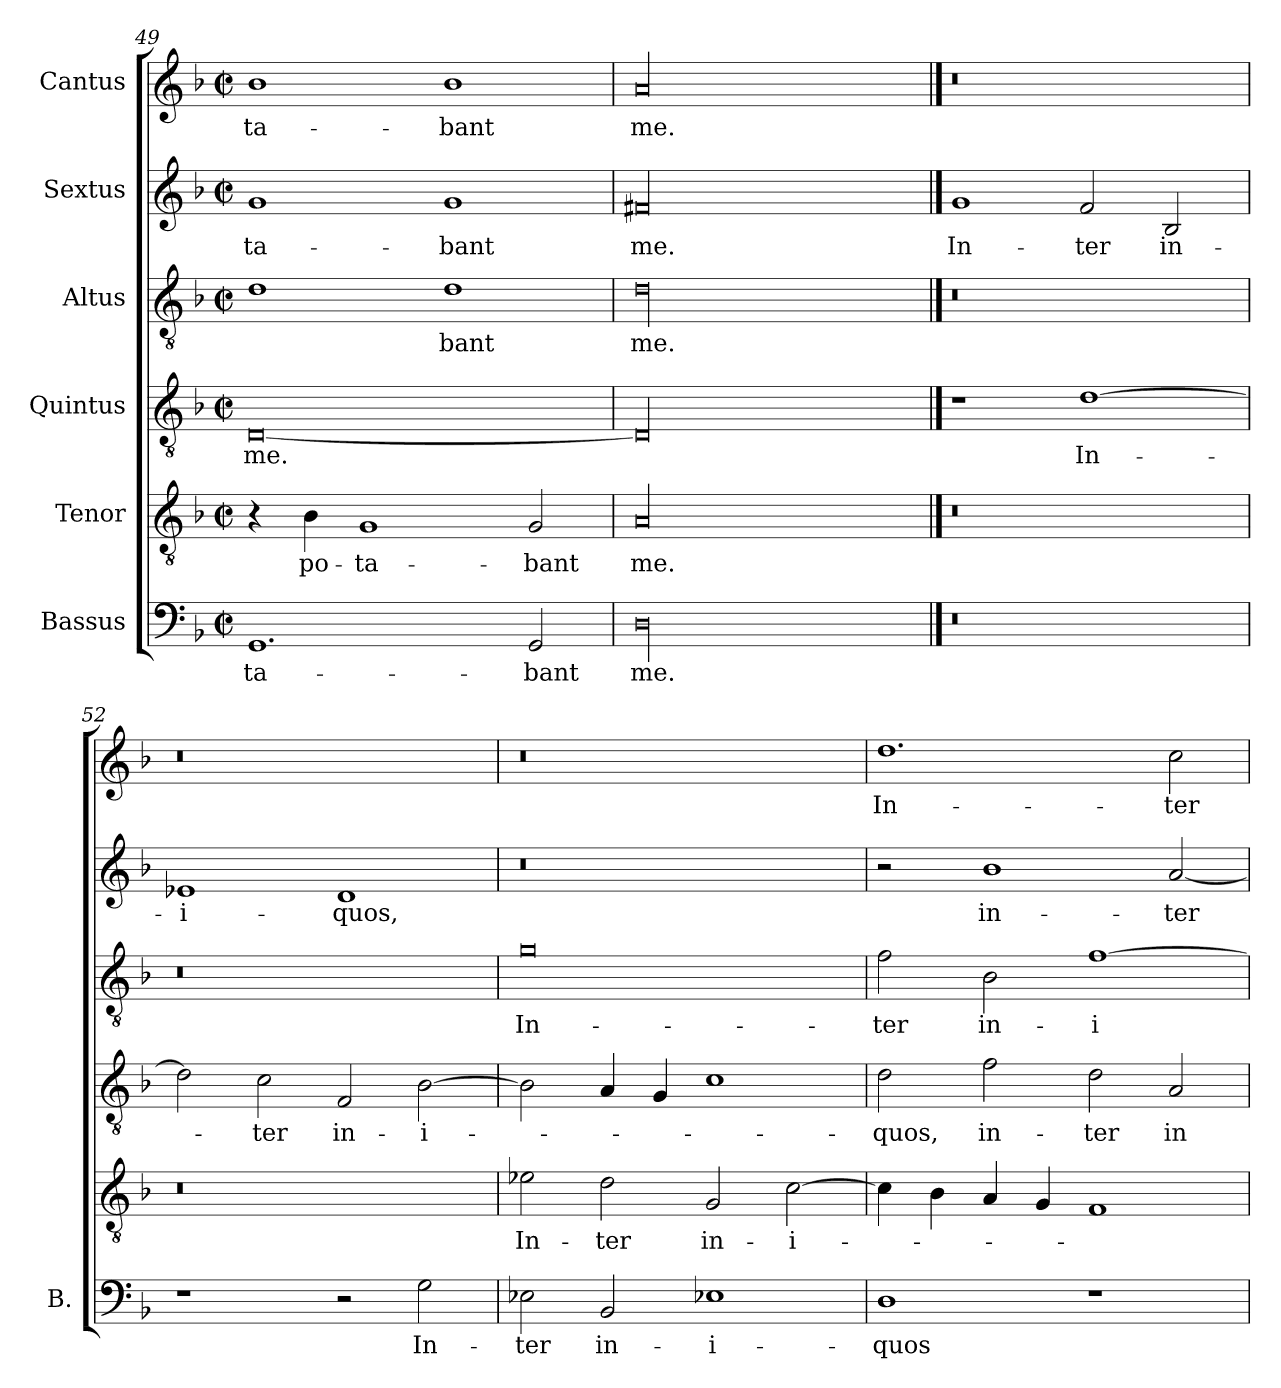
**kern	**text	**kern	**text	**kern	**text	**kern	**text	**kern	**text	**kern	**text
*part6	*part6	*part5	*part5	*part4	*part4	*part3	*part3	*part2	*part2	*part1	*part1
*staff6	*staff6	*staff5	*staff5	*staff4	*staff4	*staff3	*staff3	*staff2	*staff2	*staff1	*staff1
*I"Bassus	*	*I"Tenor	*	*I"Quintus	*	*I"Altus	*	*I"Sextus	*	*I"Cantus	*
*I'B.	*	*	*	*	*	*	*	*	*	*	*
*clefF4	*	*clefGv2	*	*clefGv2	*	*clefGv2	*	*clefG2	*	*clefG2	*
*k[b-]	*	*k[b-]	*	*k[b-]	*	*k[b-]	*	*k[b-]	*	*k[b-]	*
*F:	*	*F:	*	*F:	*	*F:	*	*F:	*	*F:	*
*M2/2	*	*M2/2	*	*M2/2	*	*M2/2	*	*M2/2	*	*M2/2	*
*met(c|)	*	*met(c|)	*	*met(c|)	*	*met(c|)	*	*met(c|)	*	*met(c|)	*
=49	=49	=49	=49	=49	=49	=49	=49	=49	=49	=49	=49
1.GG/	-ta-	4r	.	[0D/	me.	1d\	.	1g/	-ta-	1b-\	-ta-
.	.	4B-\	po-	.	.	.	.	.	.	.	.
.	.	1G/	-ta-	.	.	.	.	.	.	.	.
.	.	.	.	.	.	1d\	-bant	1g/	-bant	1b-\	-bant
2GG/	-bant	2G/	-bant	.	.	.	.	.	.	.	.
=50	=50	=50	=50	=50	=50	=50	=50	=50	=50	=50	=50
00D\	me.	00A/	me.	00D/]	.	00d\	me.	00f#X/	me.	00a/	me.
==51	==51	==51	==51	==51	==51	==51	==51	==51	==51	==51	==51
!LO:N:vis=0	!	!LO:N:vis=0	!	!	!	!LO:N:vis=0	!	!	!	!LO:N:vis=0	!
1r	.	1r	.	1r	.	1r	.	1g/	In-	1r	.
1ryy	.	1ryy	.	[1d\	In-	1ryy	.	2f/	-ter	1ryy	.
.	.	.	.	.	.	.	.	2B-/	in-	.	.
=52	=52	=52	=52	=52	=52	=52	=52	=52	=52	=52	=52
!	!	!LO:N:vis=0	!	!	!	!LO:N:vis=0	!	!	!	!LO:N:vis=0	!
1r	.	1r	.	2d\]	.	1r	.	1e-X/	-i-	1r	.
.	.	.	.	2c\	-ter	.	.	.	.	.	.
2r	.	1ryy	.	2F/	in-	1ryy	.	1d/	-quos,	1ryy	.
2G\	In-	.	.	[2B-\	-i-	.	.	.	.	.	.
=53	=53	=53	=53	=53	=53	=53	=53	=53	=53	=53	=53
!	!	!	!	!	!	!	!	!LO:N:vis=0	!	!LO:N:vis=0	!
2E-X\	-ter	2e-X\	In-	2B-\]	.	0g\	In-	1r	.	1r	.
2BB-/	in-	2d\	-ter	4A/	.	.	.	.	.	.	.
.	.	.	.	4G/	.	.	.	.	.	.	.
1E-X\	-i-	2G/	in-	1c\	.	.	.	1ryy	.	1ryy	.
.	.	[2c\	-i-	.	.	.	.	.	.	.	.
=54	=54	=54	=54	=54	=54	=54	=54	=54	=54	=54	=54
1D\	-quos	4c\]	.	2d\	-quos,	2f\	-ter	2r	.	1.dd\	In-
.	.	4B-\	.	.	.	.	.	.	.	.	.
.	.	4A/	.	2f\	in-	2B-\	in-	1b-\	in-	.	.
.	.	4G/	.	.	.	.	.	.	.	.	.
1r	.	1F/	.	2d\	-ter	[1f\	-i-	.	.	.	.
.	.	.	.	2A/	in-	.	.	[2a/	-ter	2cc\	-ter
=	=	=	=	=	=	=	=	=	=	=	=
*-	*-	*-	*-	*-	*-	*-	*-	*-	*-	*-	*-
